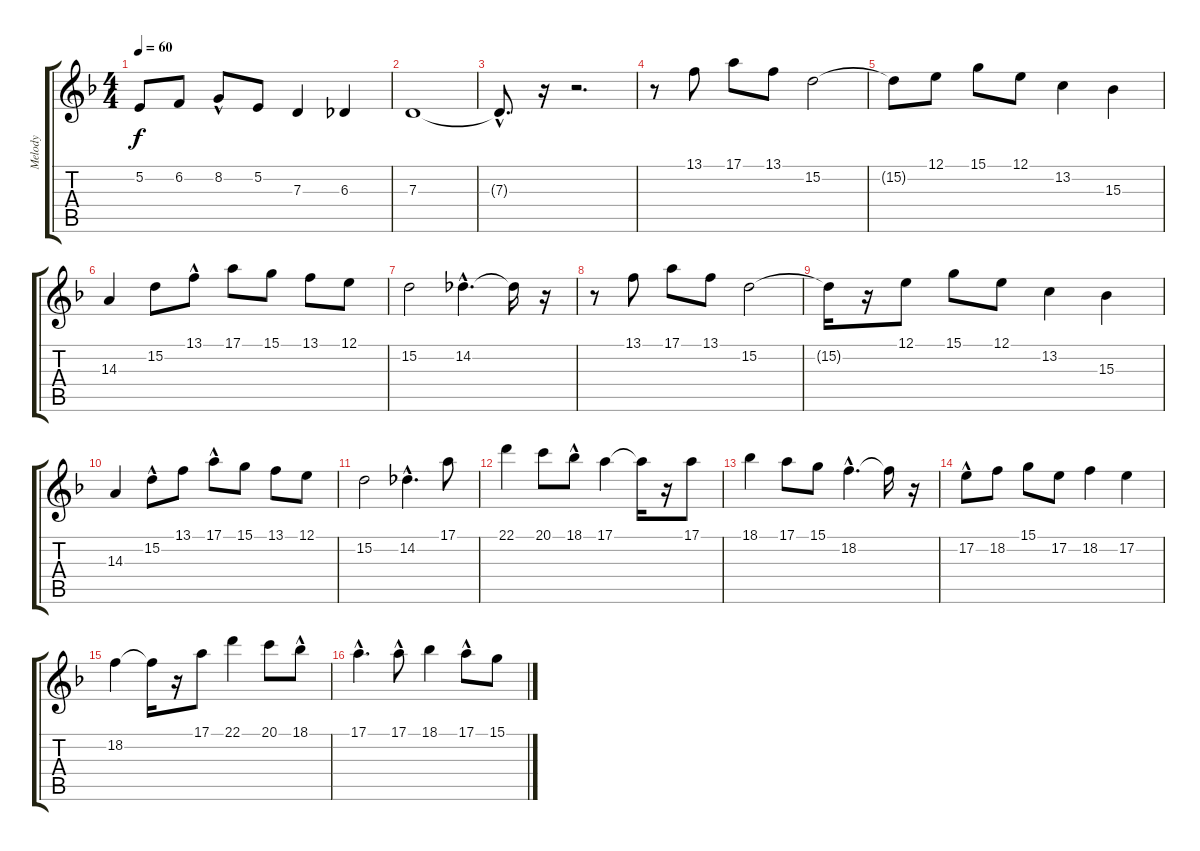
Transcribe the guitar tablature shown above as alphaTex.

\track ("Melody" "Melody") {instrument acousticgrandpiano}
\staff {score tabs}
\tuning (E4 B3 G3 D3 A2 E2) {hide}
\ts (4 4)
\tempo 60
\clef g2
\ks dminor
5.2.8{dy f} 6.2.8 8.2{hac}.8 5.2.8 7.3.4 6.3.4 |
7.3.1 |
7.3{hac t}.8{d} r.16 r.2{d} |
r.8 13.1.8 17.1.8 13.1.8 15.2.2 |
15.2{t}.8 12.1.8 15.1.8 12.1.8 13.2.4 15.3.4 |
14.3.4 15.2.8 13.1{hac}.8 17.1.8 15.1.8 13.1.8 12.1.8 |
15.2.2 14.2{hac}.4{d} 14.2{t}.16 r.16 |
r.8 13.1.8 17.1.8 13.1.8 15.2.2 |
15.2{t}.16 r.16 12.1.8 15.1.8 12.1.8 13.2.4 15.3.4 |
14.3.4 15.2{hac}.8 13.1.8 17.1{hac}.8 15.1.8 13.1.8 12.1.8 |
15.2.2 14.2{hac}.4{d} 17.1.8 |
22.1.4 20.1.8 18.1{hac}.8 17.1.4 17.1{t}.16 r.16 17.1.8 |
18.1.4 17.1.8 15.1.8 18.2{hac}.4{d} 18.2{t}.16 r.16 |
17.2{hac}.8 18.2.8 15.1.8 17.2.8 18.2.4 17.2.4 |
18.2.4 18.2{t}.16 r.16 17.1.8 22.1.4 20.1.8 18.1{hac}.8 |
17.1{hac}.4{d} 17.1{hac}.8 18.1.4 17.1{hac}.8 15.1.8
